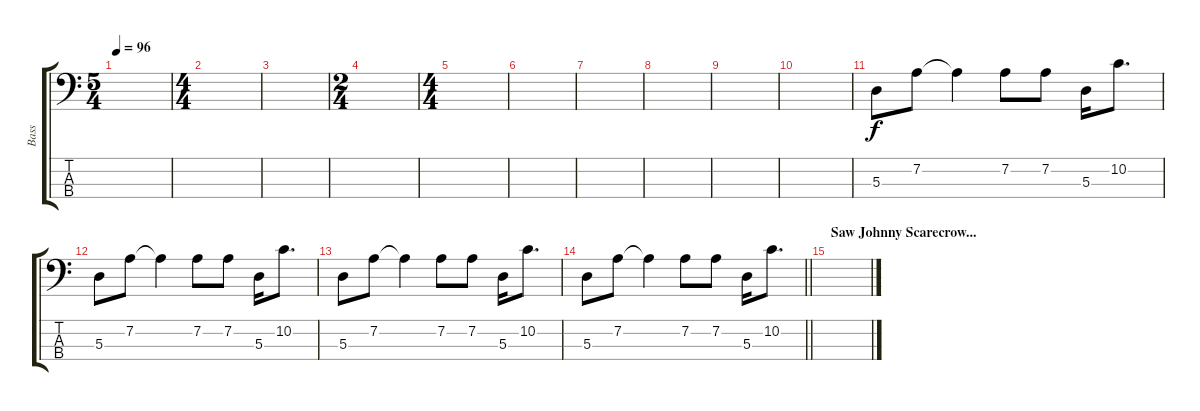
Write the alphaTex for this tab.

\track ("Bass" "Bass") {instrument electricbassfinger}
\staff {score tabs}
\tuning (G2 D2 A1 E1) {hide}
\ts (5 4)
\tempo 96
\clef f4
\ks c
|
\ts (4 4)
|
|
\ts (2 4)
|
\ts (4 4)
|
|
|
|
|
|
5.3.8 7.2.8 7.2{t}.4 7.2.8 7.2.8 5.3.16 10.2.8{d} |
5.3.8 7.2.8 7.2{t}.4 7.2.8 7.2.8 5.3.16 10.2.8{d} |
5.3.8 7.2.8 7.2{t}.4 7.2.8 7.2.8 5.3.16 10.2.8{d} |
\barLineRight lightlight
5.3.8 7.2.8 7.2{t}.4 7.2.8 7.2.8 5.3.16 10.2.8{d} |
\section ("" "Saw Johnny Scarecrow...")
